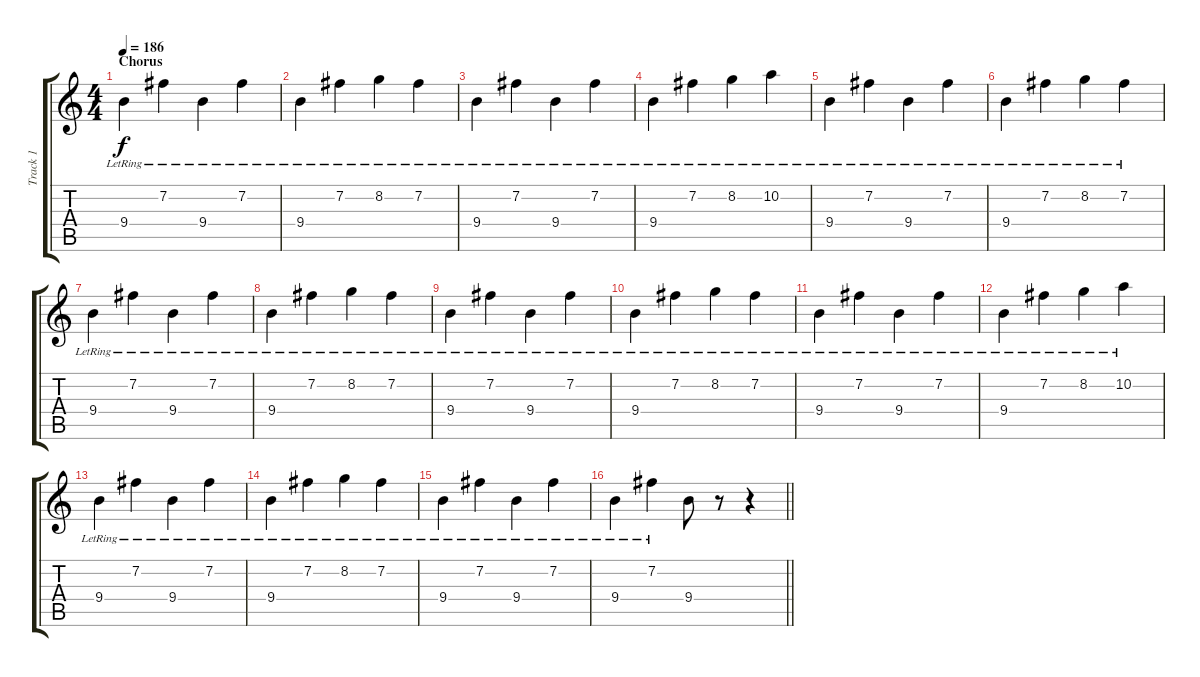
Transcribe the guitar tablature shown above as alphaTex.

\track ("Track 1" "Track 1") {instrument electricguitarclean}
\staff {score tabs}
\tuning (E4 B3 G3 D3 A2 E2) {hide}
\ts (4 4)
\section ("" "Chorus")
\tempo 186
\clef g2
\ks c
9.4{lr}.4{dy f} 7.2{lr}.4 9.4{lr}.4 7.2{lr}.4 |
9.4{lr}.4 7.2{lr}.4 8.2{lr}.4 7.2{lr}.4 |
9.4{lr}.4 7.2{lr}.4 9.4{lr}.4 7.2{lr}.4 |
9.4{lr}.4 7.2{lr}.4 8.2{lr}.4 10.2{lr}.4 |
9.4{lr}.4 7.2{lr}.4 9.4{lr}.4 7.2{lr}.4 |
9.4{lr}.4 7.2{lr}.4 8.2{lr}.4 7.2{lr}.4 |
9.4{lr}.4 7.2{lr}.4 9.4{lr}.4 7.2{lr}.4 |
9.4{lr}.4 7.2{lr}.4 8.2{lr}.4 7.2{lr}.4 |
9.4{lr}.4 7.2{lr}.4 9.4{lr}.4 7.2{lr}.4 |
9.4{lr}.4 7.2{lr}.4 8.2{lr}.4 7.2{lr}.4 |
9.4{lr}.4 7.2{lr}.4 9.4{lr}.4 7.2{lr}.4 |
9.4{lr}.4 7.2{lr}.4 8.2{lr}.4 10.2{lr}.4 |
9.4{lr}.4 7.2{lr}.4 9.4{lr}.4 7.2{lr}.4 |
9.4{lr}.4 7.2{lr}.4 8.2{lr}.4 7.2{lr}.4 |
9.4{lr}.4 7.2{lr}.4 9.4{lr}.4 7.2{lr}.4 |
\barLineRight lightlight
9.4{lr}.4 7.2{lr}.4 9.4.8 r.8 r.4
